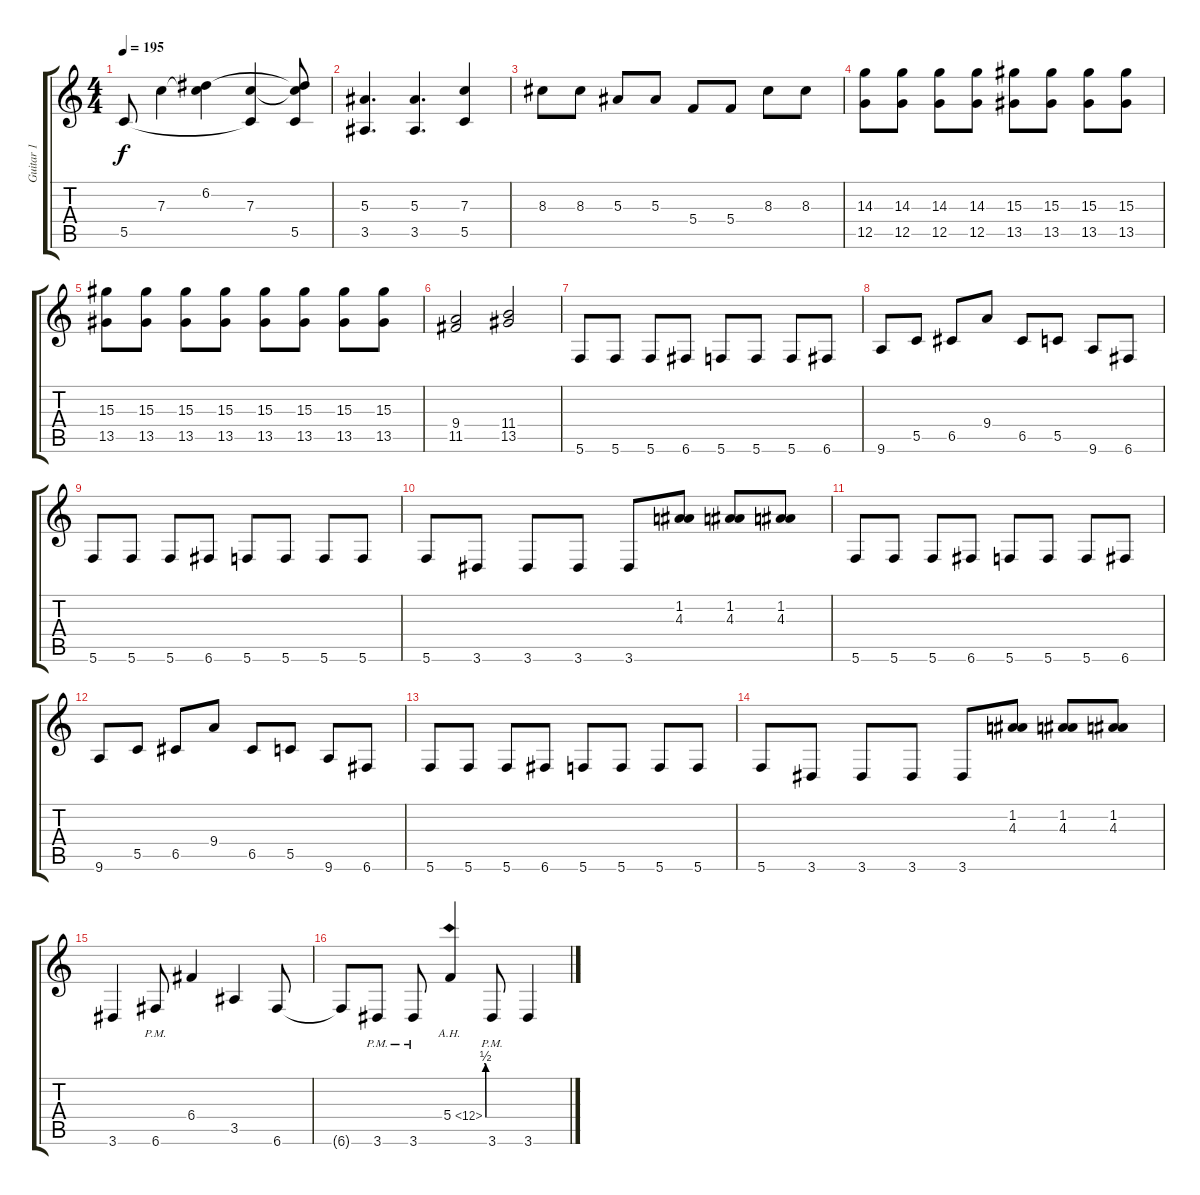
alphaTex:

\track ("Guitar 1" "Guitar 1") {instrument distortionguitar}
\staff {score tabs}
\tuning (D4 A3 F3 C3 G2 C2) {hide}
\ts (4 4)
\tempo 195
\clef g2
\ks c
5.5.8{dy f} 7.3.4 (6.2 7.3{t}).4 (7.3 5.5{t}).4 (6.2{t} 7.3{t} 5.5).8 |
(5.3 3.5).4{d} (5.3 3.5).4{d} (7.3 5.5).4 |
8.3.8 8.3.8 5.3.8 5.3.8 5.4.8 5.4.8 8.3.8 8.3.8 |
(14.3 12.5).8 (14.3 12.5).8 (14.3 12.5).8 (14.3 12.5).8 (15.3 13.5).8 (15.3 13.5).8 (15.3 13.5).8 (15.3 13.5).8 |
(15.3 13.5).8 (15.3 13.5).8 (15.3 13.5).8 (15.3 13.5).8 (15.3 13.5).8 (15.3 13.5).8 (15.3 13.5).8 (15.3 13.5).8 |
(9.4 11.5).2 (11.4 13.5).2 |
5.6.8 5.6.8 5.6.8 6.6.8 5.6.8 5.6.8 5.6.8 6.6.8 |
9.6.8 5.5.8 6.5.8 9.4.8 6.5.8 5.5.8 9.6.8 6.6.8 |
5.6.8 5.6.8 5.6.8 6.6.8 5.6.8 5.6.8 5.6.8 5.6.8 |
5.6.8 3.6.8 3.6.8 3.6.8 3.6.8 (1.2 4.3).8 (1.2 4.3).8 (1.2 4.3).8 |
5.6.8 5.6.8 5.6.8 6.6.8 5.6.8 5.6.8 5.6.8 6.6.8 |
9.6.8 5.5.8 6.5.8 9.4.8 6.5.8 5.5.8 9.6.8 6.6.8 |
5.6.8 5.6.8 5.6.8 6.6.8 5.6.8 5.6.8 5.6.8 5.6.8 |
5.6.8 3.6.8 3.6.8 3.6.8 3.6.8 (1.2 4.3).8 (1.2 4.3).8 (1.2 4.3).8 |
3.6.4 6.6{pm}.8 6.4.4 3.5.4 6.6.8 |
6.6{t}.8 3.6{pm}.8 3.6{pm}.8 5.4{be (custom 0 0 25 0 30 2 60 2) ah 7}.4 3.6{pm}.8 3.6.4
